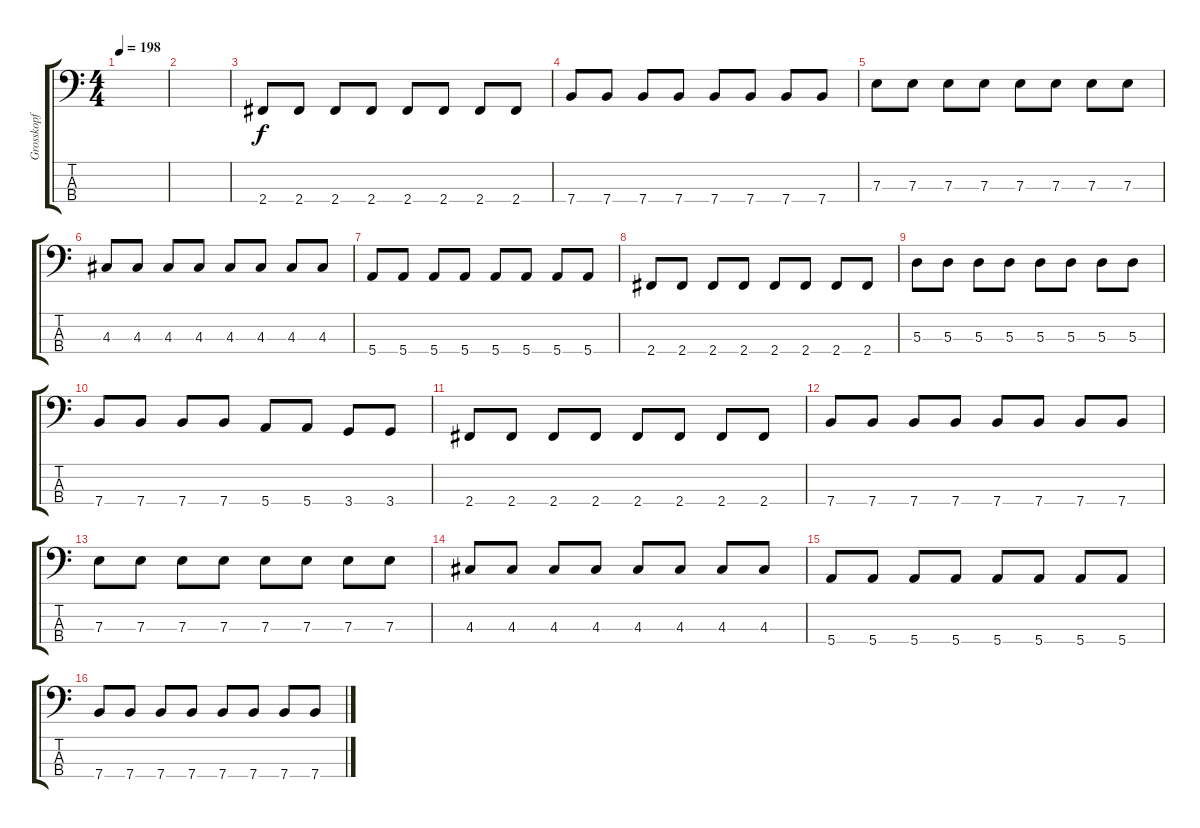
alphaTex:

\track ("Grosskopf" "Grosskopf") {instrument electricbassfinger}
\staff {score tabs}
\tuning (G2 D2 A1 E1) {hide}
\ts (4 4)
\tempo 198
\clef f4
\ks c
|
|
2.4.8 2.4.8 2.4.8 2.4.8 2.4.8 2.4.8 2.4.8 2.4.8 |
7.4.8 7.4.8 7.4.8 7.4.8 7.4.8 7.4.8 7.4.8 7.4.8 |
7.3.8 7.3.8 7.3.8 7.3.8 7.3.8 7.3.8 7.3.8 7.3.8 |
4.3.8 4.3.8 4.3.8 4.3.8 4.3.8 4.3.8 4.3.8 4.3.8 |
5.4.8 5.4.8 5.4.8 5.4.8 5.4.8 5.4.8 5.4.8 5.4.8 |
2.4.8 2.4.8 2.4.8 2.4.8 2.4.8 2.4.8 2.4.8 2.4.8 |
5.3.8 5.3.8 5.3.8 5.3.8 5.3.8 5.3.8 5.3.8 5.3.8 |
7.4.8 7.4.8 7.4.8 7.4.8 5.4.8 5.4.8 3.4.8 3.4.8 |
2.4.8 2.4.8 2.4.8 2.4.8 2.4.8 2.4.8 2.4.8 2.4.8 |
7.4.8 7.4.8 7.4.8 7.4.8 7.4.8 7.4.8 7.4.8 7.4.8 |
7.3.8 7.3.8 7.3.8 7.3.8 7.3.8 7.3.8 7.3.8 7.3.8 |
4.3.8 4.3.8 4.3.8 4.3.8 4.3.8 4.3.8 4.3.8 4.3.8 |
5.4.8 5.4.8 5.4.8 5.4.8 5.4.8 5.4.8 5.4.8 5.4.8 |
7.4.8 7.4.8 7.4.8 7.4.8 7.4.8 7.4.8 7.4.8 7.4.8
